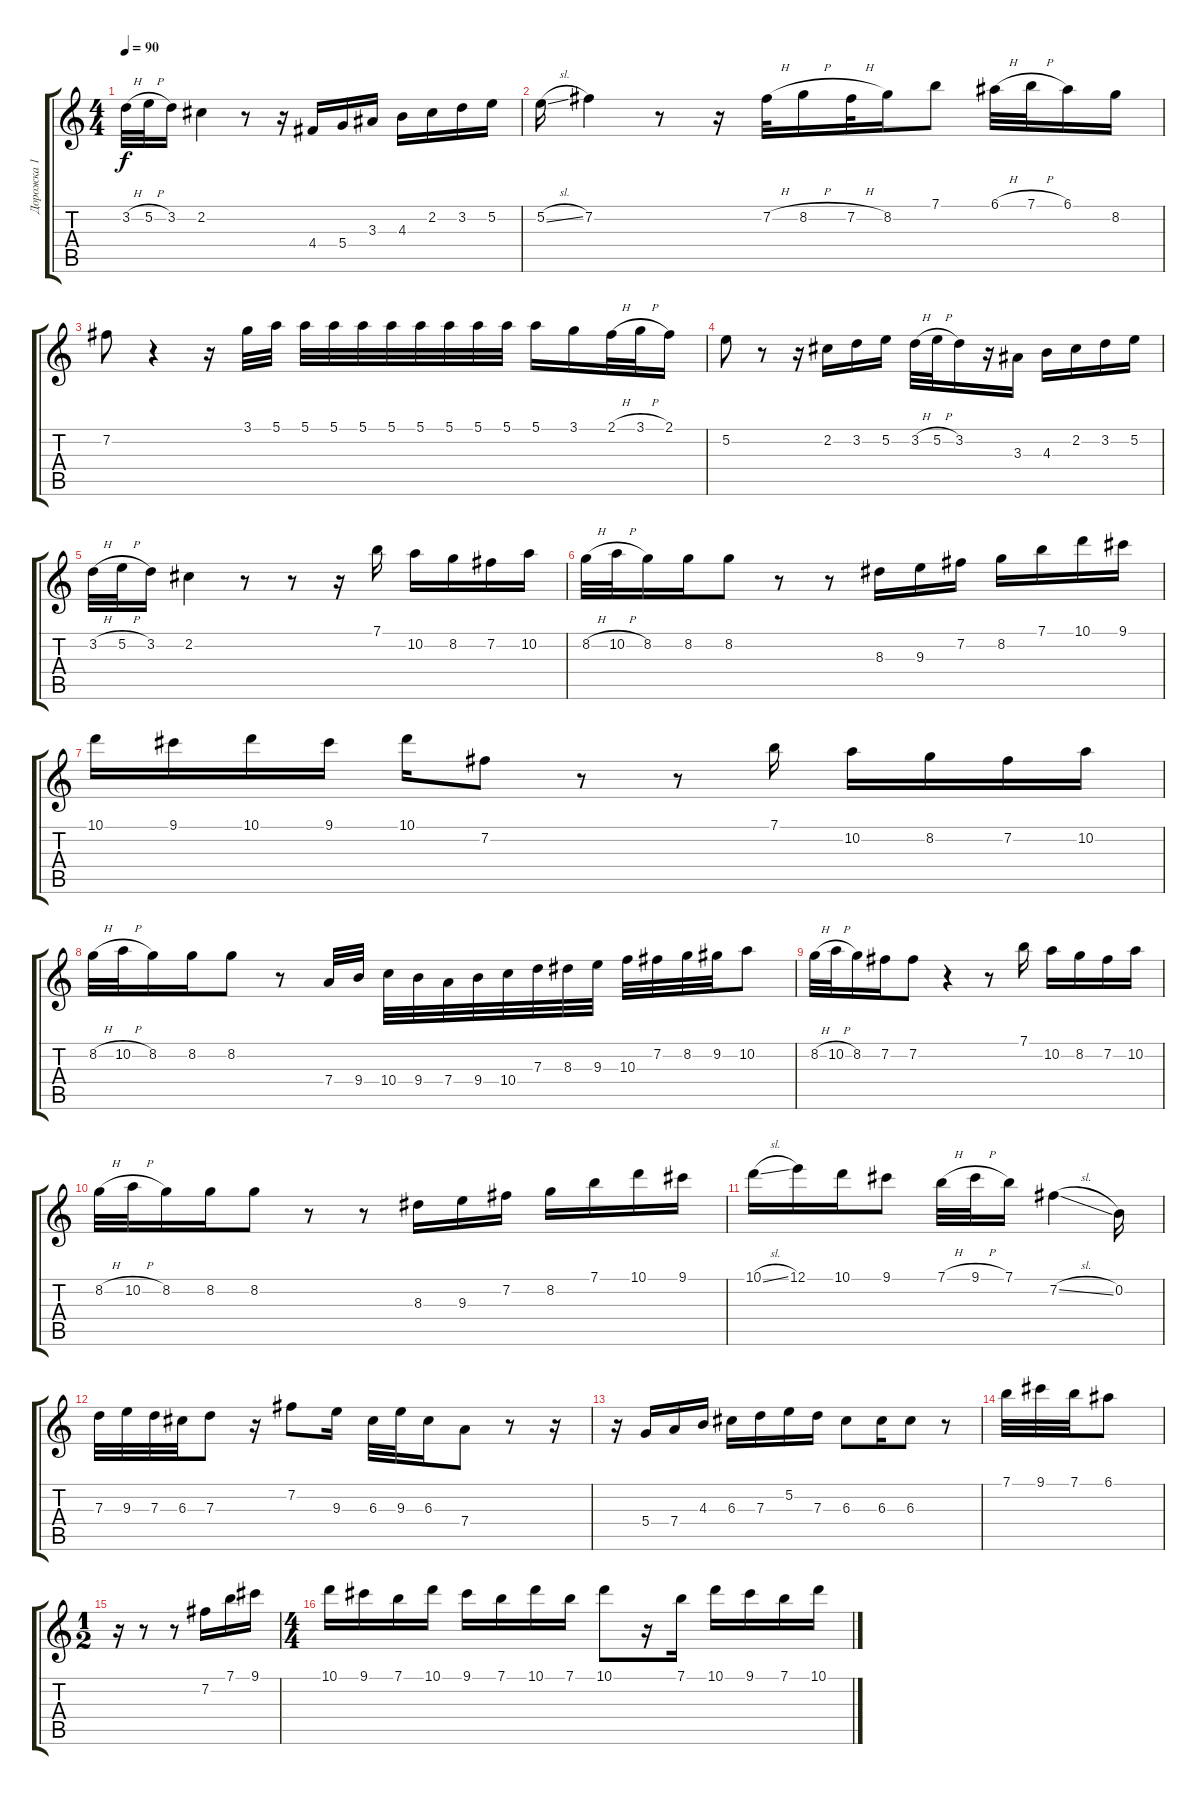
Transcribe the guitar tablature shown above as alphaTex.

\track ("Дорожка 1" "Дорожка 1") {instrument acousticguitarsteel}
\staff {score tabs}
\tuning (E4 B3 G3 D3 A2 E2) {hide}
\ts (4 4)
\tempo 90
\clef g2
\ks c
3.2{h}.32{dy f} 5.2{h}.32 3.2.16 2.2.4 r.8 r.16 4.4.16 5.4.16 3.3.16 4.3.16 2.2.16 3.2.16 5.2.16 |
5.2{sl}.16 7.2.4 r.8 r.16 7.2{h}.32 8.2{h}.16 7.2{h}.32 8.2.16 7.1.8 6.1{h}.32 7.1{h}.32 6.1.16 8.2.16 |
7.2.8 r.4 r.16 3.1.32 5.1.32 5.1.32 5.1.32 5.1.32 5.1.32 5.1.32 5.1.32 5.1.32 5.1.32 5.1.16 3.1.16 2.1{h}.32 3.1{h}.32 2.1.16 |
5.2.8 r.8 r.16 2.2.16 3.2.16 5.2.16 3.2{h}.32 5.2{h}.32 3.2.16 r.16 3.3.16 4.3.16 2.2.16 3.2.16 5.2.16 |
3.2{h}.32 5.2{h}.32 3.2.16 2.2.4 r.8 r.8 r.16 7.1.16 10.2.16 8.2.16 7.2.16 10.2.16 |
8.2{h}.32 10.2{h}.32 8.2.16 8.2.16 8.2.8 r.8 r.8 8.3.16 9.3.16 7.2.16 8.2.16 7.1.16 10.1.16 9.1.16 |
10.1.16 9.1.16 10.1.16 9.1.16 10.1.16 7.2.8 r.8 r.8 7.1.16 10.2.16 8.2.16 7.2.16 10.2.16 |
8.2{h}.32 10.2{h}.32 8.2.16 8.2.16 8.2.8 r.8 7.4.32 9.4.32 10.4.32 9.4.32 7.4.32 9.4.32 10.4.32 7.3.32 8.3.32 9.3.32 10.3.32 7.2.32 8.2.32 9.2.32 10.2.8 |
8.2{h}.32 10.2{h}.32 8.2.16 7.2.16 7.2.8 r.4 r.8 7.1.16 10.2.16 8.2.16 7.2.16 10.2.16 |
8.2{h}.32 10.2{h}.32 8.2.16 8.2.16 8.2.8 r.8 r.8 8.3.16 9.3.16 7.2.16 8.2.16 7.1.16 10.1.16 9.1.16 |
10.1{sl}.16 12.1.16 10.1.16 9.1.8 7.1{h}.32 9.1{h}.32 7.1.16 7.2{sl}.4 0.2.16 |
7.3.32 9.3.32 7.3.32 6.3.32 7.3.8 r.16 7.2.8 9.3.16 6.3.32 9.3.32 6.3.16 7.4.8 r.8 r.16 |
r.16 5.4.16 7.4.16 4.3.16 6.3.16 7.3.16 5.2.16 7.3.16 6.3.8 6.3.16 6.3.8 r.8 |
7.1.32 9.1.32 7.1.32 6.1.8 |
\ts (1 2)
r.16 r.8 r.8 7.2.16 7.1.16 9.1.16 |
\ts (4 4)
10.1.16 9.1.16 7.1.16 10.1.16 9.1.16 7.1.16 10.1.16 7.1.16 10.1.8 r.16 7.1.16 10.1.16 9.1.16 7.1.16 10.1.16
